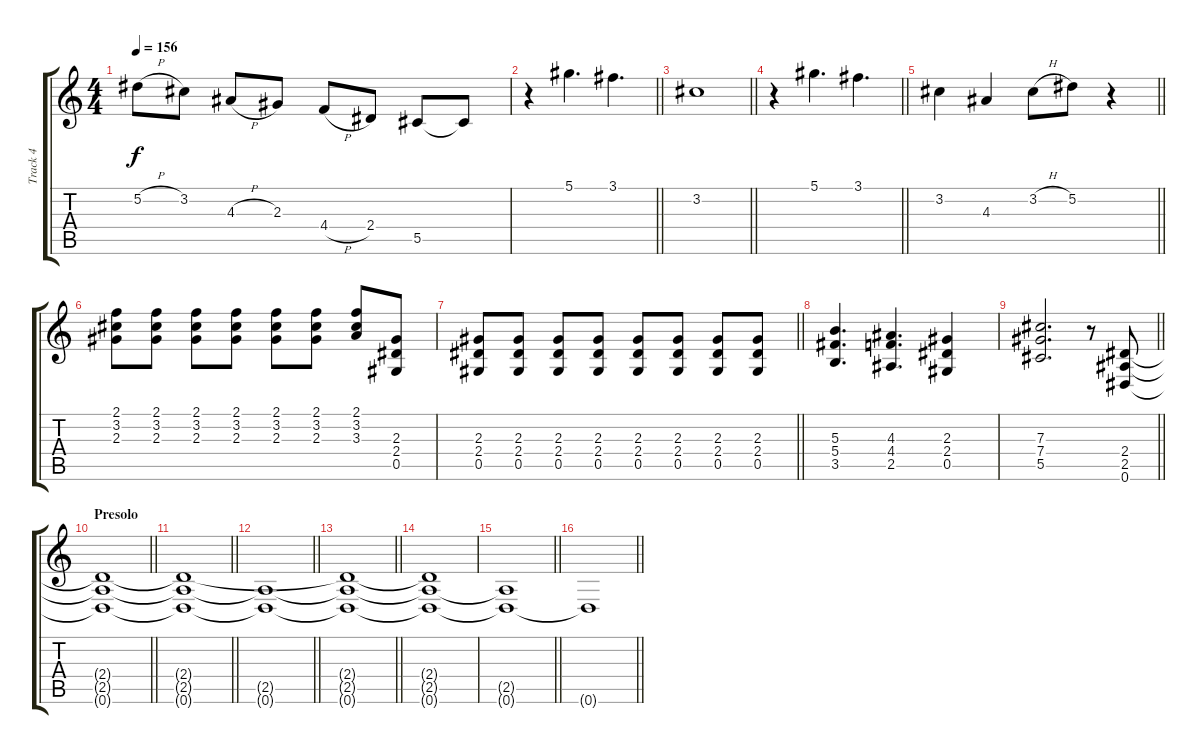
\track ("Track 4" "Track 4") {instrument distortionguitar}
\staff {score tabs}
\tuning (Eb4 Bb3 Gb3 Db3 Ab2 Eb2) {hide}
\ts (4 4)
\tempo 156
\clef g2
\ks c
5.2{h}.8{dy f} 3.2.8 4.3{h}.8 2.3.8 4.4{h}.8 2.4.8 5.5.8 5.5{t}.8 |
\barLineRight lightlight
r.4 5.1.4{d} 3.1.4{d} |
\barLineRight lightlight
3.2.1 |
\barLineRight lightlight
r.4 5.1.4{d} 3.1.4{d} |
\barLineRight lightlight
3.2.4 4.3.4 3.2{h}.8 5.2.8 r.4 |
(2.1 3.2 2.3).8 (2.1 3.2 2.3).8 (2.1 3.2 2.3).8 (2.1 3.2 2.3).8 (2.1 3.2 2.3).8 (2.1 3.2 2.3).8 (2.1 3.2 3.3).8 (2.3 2.4 0.5).8 |
\barLineRight lightlight
(2.3 2.4 0.5).8 (2.3 2.4 0.5).8 (2.3 2.4 0.5).8 (2.3 2.4 0.5).8 (2.3 2.4 0.5).8 (2.3 2.4 0.5).8 (2.3 2.4 0.5).8 (2.3 2.4 0.5).8 |
(5.3 5.4 3.5).4{d} (4.3 4.4 2.5).4{d} (2.3 2.4 0.5).4 |
\barLineRight lightlight
(7.3 7.4 5.5).2{d} r.8 (2.4 2.5 0.6).8 |
\section ("" "Presolo")
\barLineRight lightlight
(2.4{t} 2.5{t} 0.6{t}).1 |
\barLineRight lightlight
(2.4{t} 2.5{t} 0.6{t}).1 |
\barLineRight lightlight
(2.5{t} 0.6{t}).1 |
\barLineRight lightlight
(2.4{t} 2.5{t} 0.6{t}).1 |
(2.4{t} 2.5{t} 0.6{t}).1 |
\barLineRight lightlight
(2.5{t} 0.6{t}).1 |
\barLineRight lightlight
0.6{t}.1
